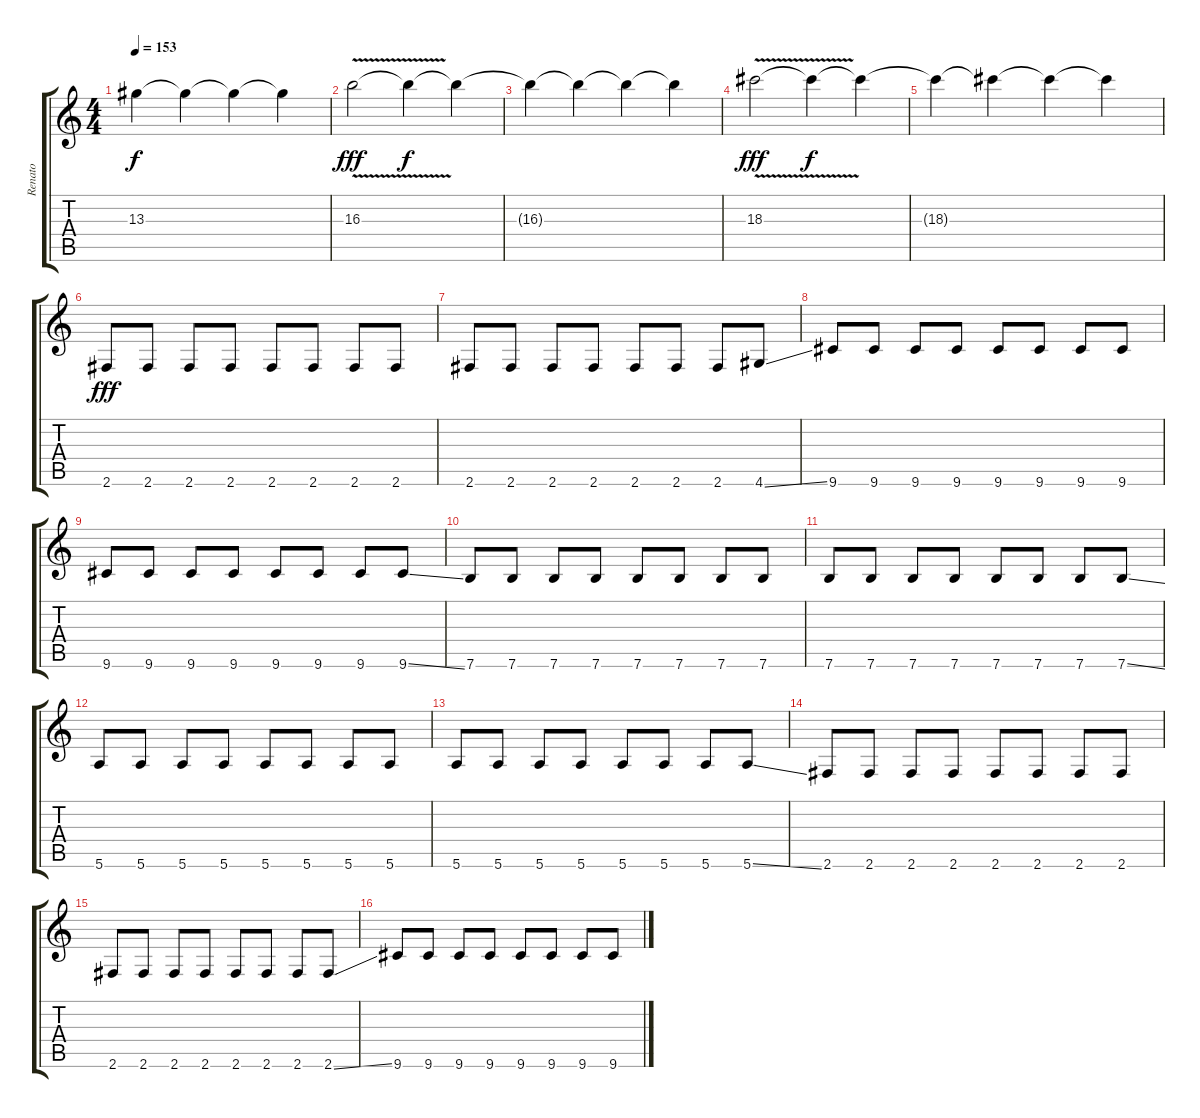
\track ("Renato" "Renato") {instrument distortionguitar}
\staff {score tabs}
\tuning (E4 B3 G3 D3 A2 E2) {hide}
\ts (4 4)
\tempo 153
\clef g2
\ks c
13.3{t}.4{dy f} 13.3{t}.4 13.3{t}.4 13.3{t}.4 |
16.3{v}.2{dy fff} 16.3{t}.4{dy f} 16.3{t}.4 |
16.3{t}.4 16.3{t}.4 16.3{t}.4 16.3{t}.4 |
18.3{v}.2{dy fff} 18.3{t}.4{dy f} 18.3{t}.4 |
18.3{t}.4 18.3{t}.4 18.3{t}.4 18.3{t}.4 |
2.6.8{dy fff} 2.6.8 2.6.8 2.6.8 2.6.8 2.6.8 2.6.8 2.6.8 |
2.6.8 2.6.8 2.6.8 2.6.8 2.6.8 2.6.8 2.6.8 4.6{ss}.8 |
9.6.8 9.6.8 9.6.8 9.6.8 9.6.8 9.6.8 9.6.8 9.6.8 |
9.6.8 9.6.8 9.6.8 9.6.8 9.6.8 9.6.8 9.6.8 9.6{ss}.8 |
7.6.8 7.6.8 7.6.8 7.6.8 7.6.8 7.6.8 7.6.8 7.6.8 |
7.6.8 7.6.8 7.6.8 7.6.8 7.6.8 7.6.8 7.6.8 7.6{ss}.8 |
5.6.8 5.6.8 5.6.8 5.6.8 5.6.8 5.6.8 5.6.8 5.6.8 |
5.6.8 5.6.8 5.6.8 5.6.8 5.6.8 5.6.8 5.6.8 5.6{ss}.8 |
2.6.8 2.6.8 2.6.8 2.6.8 2.6.8 2.6.8 2.6.8 2.6.8 |
2.6.8 2.6.8 2.6.8 2.6.8 2.6.8 2.6.8 2.6.8 2.6{ss}.8 |
9.6.8 9.6.8 9.6.8 9.6.8 9.6.8 9.6.8 9.6.8 9.6.8
